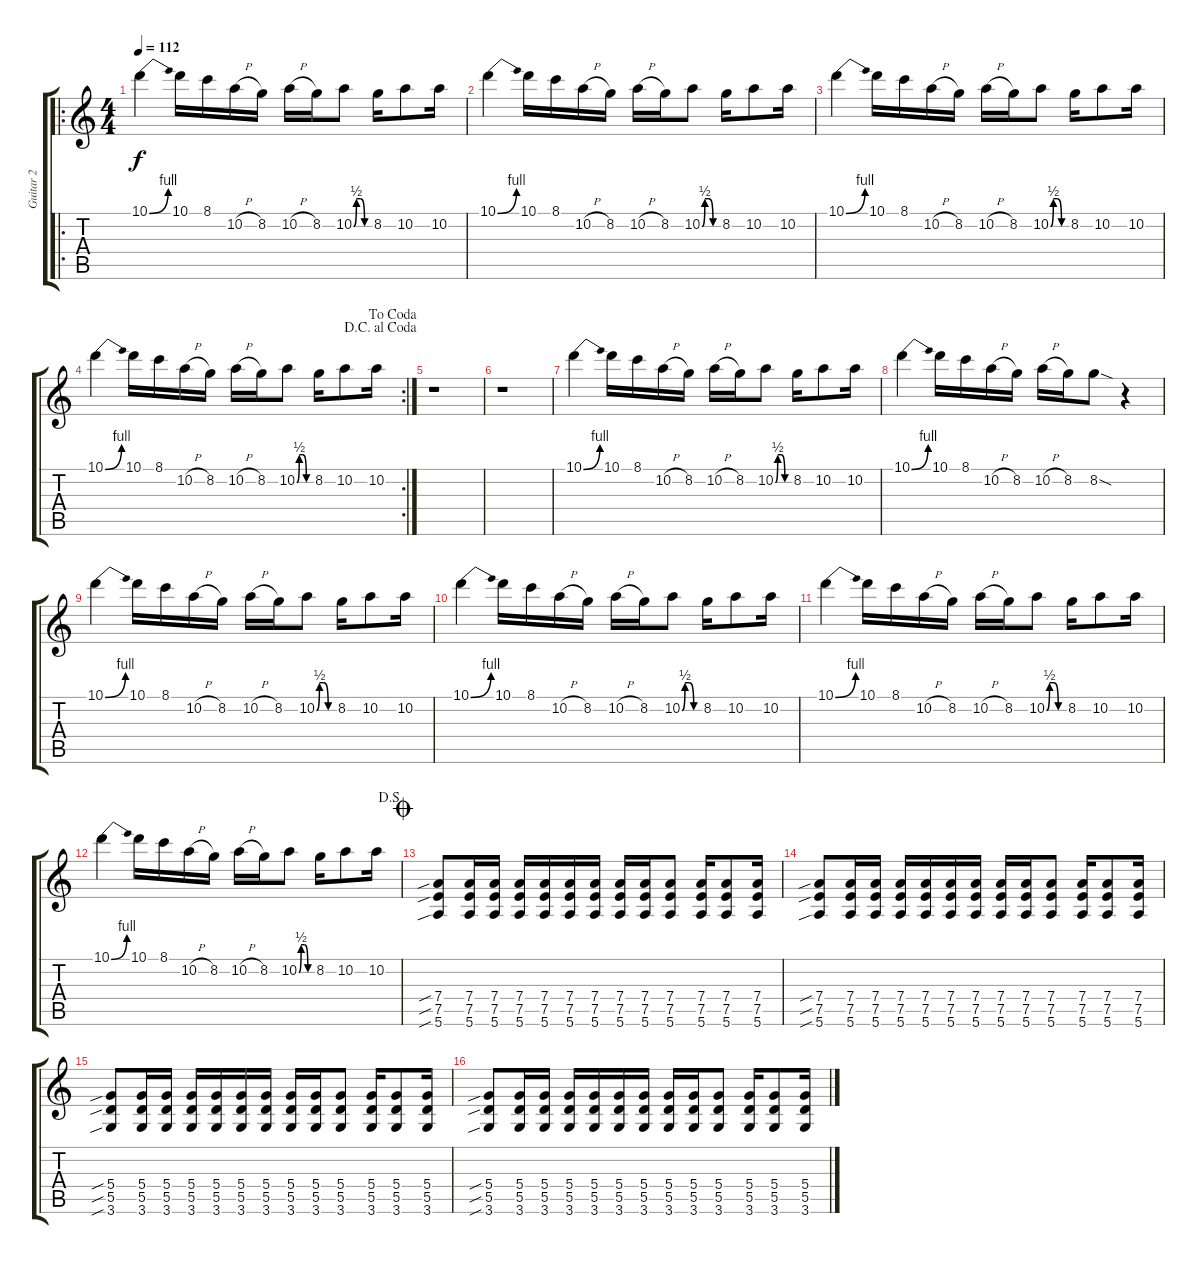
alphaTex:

\track ("Guitar 2" "Guitar 2") {instrument distortionguitar}
\staff {score tabs}
\tuning (E4 B3 G3 D3 A2 E2) {hide}
\ro
\ts (4 4)
\tempo 112
\clef g2
\ks c
10.1{be (bend 0 0 60 4)}.4{dy f} 10.1.16 8.1.16 10.2{h}.16 8.2.16 10.2{h}.16 8.2.16 10.2{be (custom 0 0 10 2 25 2 40 0 60 0)}.8 8.2.16 10.2.8 10.2.16 |
10.1{be (bend 0 0 60 4)}.4 10.1.16 8.1.16 10.2{h}.16 8.2.16 10.2{h}.16 8.2.16 10.2{be (custom 0 0 10 2 25 2 40 0 60 0)}.8 8.2.16 10.2.8 10.2.16 |
10.1{be (bend 0 0 60 4)}.4 10.1.16 8.1.16 10.2{h}.16 8.2.16 10.2{h}.16 8.2.16 10.2{be (custom 0 0 10 2 25 2 40 0 60 0)}.8 8.2.16 10.2.8 10.2.16 |
\rc 2
\jump dacapoalcoda
\jump dacoda
10.1{be (bend 0 0 60 4)}.4 10.1.16 8.1.16 10.2{h}.16 8.2.16 10.2{h}.16 8.2.16 10.2{be (custom 0 0 10 2 25 2 40 0 60 0)}.8 8.2.16 10.2.8 10.2.16 |
r.1 |
r.1 |
10.1{be (bend 0 0 60 4)}.4 10.1.16 8.1.16 10.2{h}.16 8.2.16 10.2{h}.16 8.2.16 10.2{be (custom 0 0 10 2 25 2 40 0 60 0)}.8 8.2.16 10.2.8 10.2.16 |
10.1{be (bend 0 0 60 4)}.4 10.1.16 8.1.16 10.2{h}.16 8.2.16 10.2{h}.16 8.2.16 8.2{sod}.8 r.4 |
10.1{be (bend 0 0 60 4)}.4 10.1.16 8.1.16 10.2{h}.16 8.2.16 10.2{h}.16 8.2.16 10.2{be (custom 0 0 10 2 25 2 40 0 60 0)}.8 8.2.16 10.2.8 10.2.16 |
10.1{be (bend 0 0 60 4)}.4 10.1.16 8.1.16 10.2{h}.16 8.2.16 10.2{h}.16 8.2.16 10.2{be (custom 0 0 10 2 25 2 40 0 60 0)}.8 8.2.16 10.2.8 10.2.16 |
10.1{be (bend 0 0 60 4)}.4 10.1.16 8.1.16 10.2{h}.16 8.2.16 10.2{h}.16 8.2.16 10.2{be (custom 0 0 10 2 25 2 40 0 60 0)}.8 8.2.16 10.2.8 10.2.16 |
\jump dalsegno
10.1{be (bend 0 0 60 4)}.4 10.1.16 8.1.16 10.2{h}.16 8.2.16 10.2{h}.16 8.2.16 10.2{be (custom 0 0 10 2 25 2 40 0 60 0)}.8 8.2.16 10.2.8 10.2.16 |
\jump coda
(7.4{sib} 7.5{sib} 5.6{sib}).8 (7.4 7.5 5.6).16 (7.4 7.5 5.6).16 (7.4 7.5 5.6).16 (7.4 7.5 5.6).16 (7.4 7.5 5.6).16 (7.4 7.5 5.6).16 (7.4 7.5 5.6).16 (7.4 7.5 5.6).16 (7.4 7.5 5.6).8 (7.4 7.5 5.6).16 (7.4 7.5 5.6).8 (7.4 7.5 5.6).16 |
(7.4{sib} 7.5{sib} 5.6{sib}).8 (7.4 7.5 5.6).16 (7.4 7.5 5.6).16 (7.4 7.5 5.6).16 (7.4 7.5 5.6).16 (7.4 7.5 5.6).16 (7.4 7.5 5.6).16 (7.4 7.5 5.6).16 (7.4 7.5 5.6).16 (7.4 7.5 5.6).8 (7.4 7.5 5.6).16 (7.4 7.5 5.6).8 (7.4 7.5 5.6).16 |
(5.4{sib} 5.5{sib} 3.6{sib}).8 (5.4 5.5 3.6).16 (5.4 5.5 3.6).16 (5.4 5.5 3.6).16 (5.4 5.5 3.6).16 (5.4 5.5 3.6).16 (5.4 5.5 3.6).16 (5.4 5.5 3.6).16 (5.4 5.5 3.6).16 (5.4 5.5 3.6).8 (5.4 5.5 3.6).16 (5.4 5.5 3.6).8 (5.4 5.5 3.6).16 |
(5.4{sib} 5.5{sib} 3.6{sib}).8 (5.4 5.5 3.6).16 (5.4 5.5 3.6).16 (5.4 5.5 3.6).16 (5.4 5.5 3.6).16 (5.4 5.5 3.6).16 (5.4 5.5 3.6).16 (5.4 5.5 3.6).16 (5.4 5.5 3.6).16 (5.4 5.5 3.6).8 (5.4 5.5 3.6).16 (5.4 5.5 3.6).8 (5.4 5.5 3.6).16
